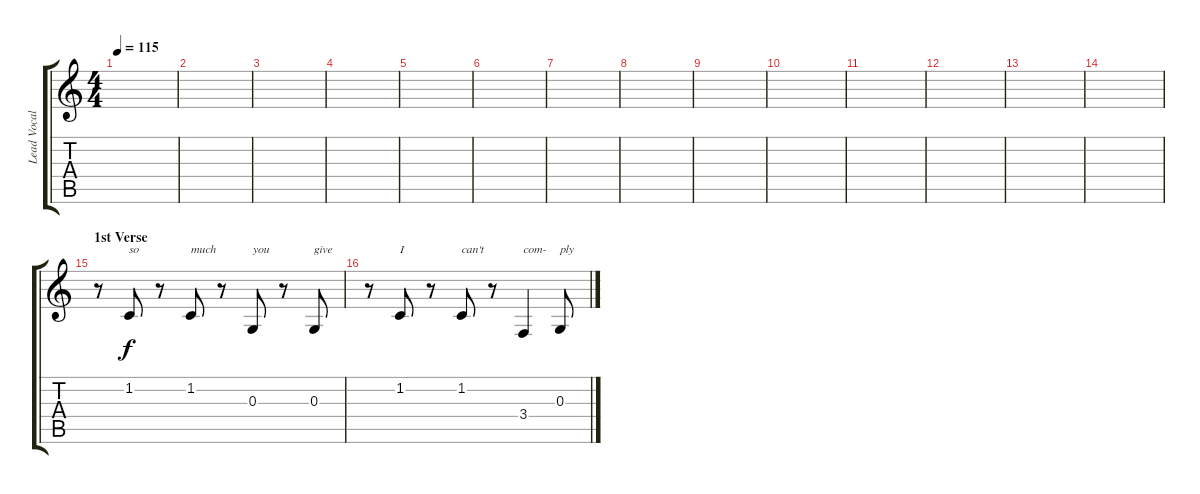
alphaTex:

\track ("Lead Vocals" "Lead Vocal") {instrument lead8bassandlead}
\staff {score tabs}
\tuning (E4 B3 G3 D3 A2 E2) {hide}
\ts (4 4)
\tempo 115
\clef g2
\ks c
|
|
|
|
|
|
|
|
|
|
|
|
|
|
\section ("" "1st Verse")
r.8 1.2.8{txt "so"} r.8 1.2.8{txt "much"} r.8 0.3.8{txt "you"} r.8 0.3.8{txt "give"} |
r.8 1.2.8{txt "I"} r.8 1.2.8{txt "can't"} r.8 3.4.4{txt "com-"} 0.3.8{txt "ply"}
